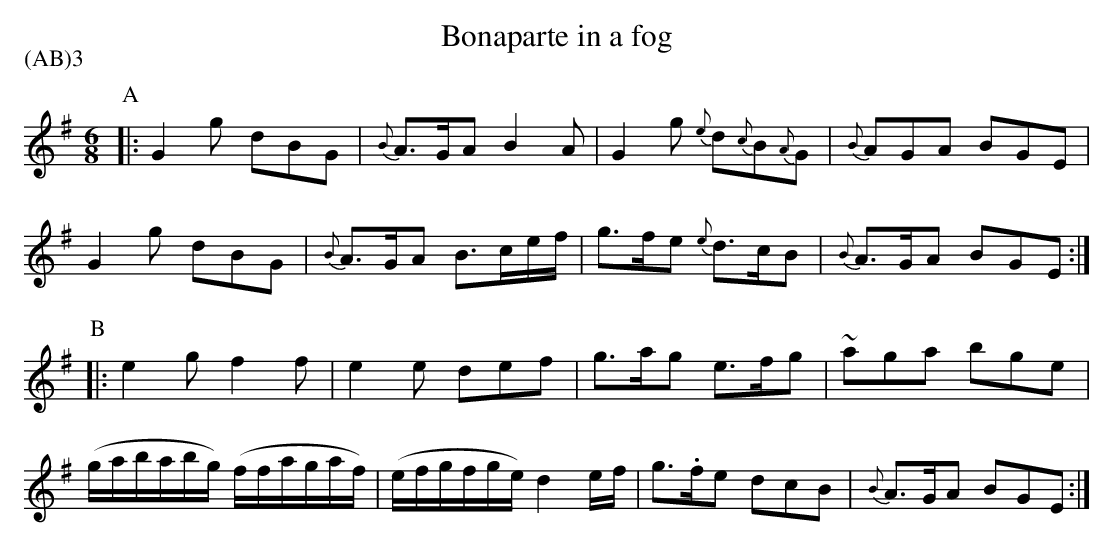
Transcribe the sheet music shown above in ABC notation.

X:1
T:Bonaparte in a fog
P:(AB)3
M: 6/8
L: 1/8
K: G
P:A
|: G2 g dBG | {B} A>GA B2 A | G2 g {e}d{c}B{A}G | {B}AGA BGE |
G2 g dBG | {B} A>GA B>ce/f/ | g>fe {e}d>cB  | {B}A>GA BGE :|
P:B
|: e2g f2f | e2e def | g>ag e>fg | ~aga bge |
(g/a/b/a/b/g/)  (f/f/a/g/a/f/) | (e/f/g/f/g/e/) d2 e/f/ | g.>fe dcB | {B}A>GA BGE :|
